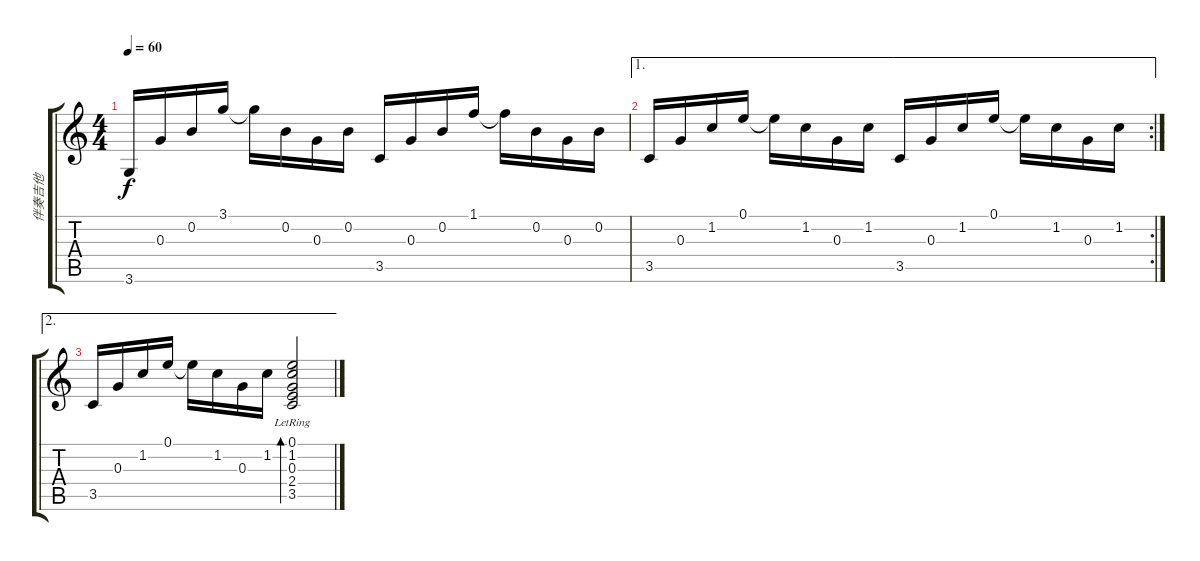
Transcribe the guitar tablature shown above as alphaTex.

\track ("伴奏吉他" "伴奏吉他") {instrument acousticguitarsteel}
\staff {score tabs}
\tuning (E4 B3 G3 D3 A2 E2) {hide}
\ts (4 4)
\tempo 60
\clef g2
\ks c
3.6.16{dy f} 0.3.16 0.2.16 3.1.16 3.1{t}.16 0.2.16 0.3.16 0.2.16 3.5.16 0.3.16 0.2.16 1.1.16 1.1{t}.16 0.2.16 0.3.16 0.2.16 |
\ae 1
\rc 2
3.5.16 0.3.16 1.2.16 0.1.16 0.1{t}.16 1.2.16 0.3.16 1.2.16 3.5.16 0.3.16 1.2.16 0.1.16 0.1{t}.16 1.2.16 0.3.16 1.2.16 |
\ae 2
3.5.16 0.3.16 1.2.16 0.1.16 0.1{t}.16 1.2.16 0.3.16 1.2.16 (0.1{lr} 1.2{lr} 0.3{lr} 2.4{lr} 3.5{lr}).2{bd 480}
